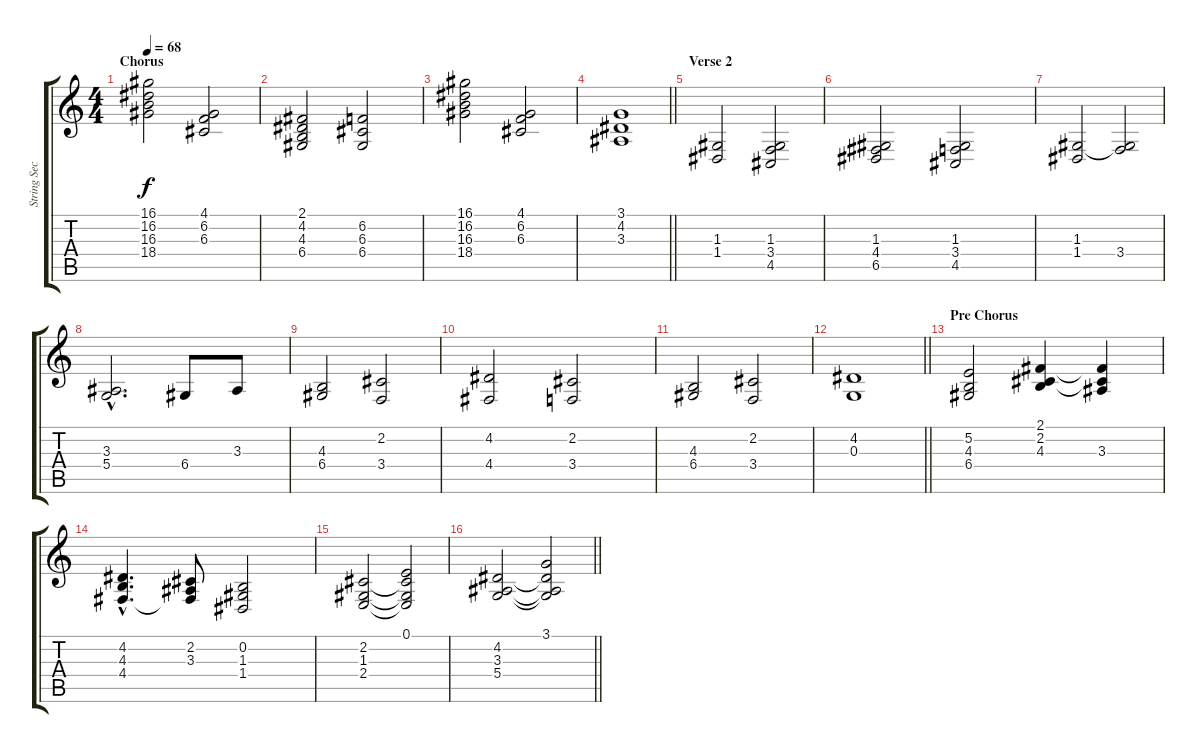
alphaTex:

\track ("String Section" "String Sec") {instrument stringensemble1}
\staff {score tabs}
\tuning (E4 B3 G3 D3 A2 E2) {hide}
\ts (4 4)
\section ("" "Chorus")
\tempo 68
\clef g2
\ks c
(16.1 16.2 16.3 18.4).2{dy f} (4.1 6.2 6.3).2 |
(2.1 4.2 4.3 6.4).2 (6.2 6.3 6.4).2 |
(16.1 16.2 16.3 18.4).2 (4.1 6.2 6.3).2 |
\barLineRight lightlight
(3.1 4.2 3.3).1 |
\section ("" "Verse 2")
(1.3 1.4).2 (1.3 3.4 4.5).2 |
(1.3 4.4 6.5).2 (1.3 3.4 4.5).2 |
(1.3 1.4).2 (1.3{t} 3.4).2 |
(3.3{hac} 5.4{hac}).2{d} 6.4.8 3.3.8 |
(4.3 6.4).2 (2.2 3.4).2 |
(4.2 4.4).2 (2.2 3.4).2 |
(4.3 6.4).2 (2.2 3.4).2 |
\barLineRight lightlight
(4.2 0.3).1 |
\section ("" "Pre Chorus")
(5.2 4.3 6.4).2 (2.1 2.2 4.3).4 (2.1{t} 2.2{t} 3.3).4 |
(4.2{hac} 4.3{hac} 4.4{hac}).4{d} (2.2 3.3 4.4{t}).8 (0.2 1.3 1.4).2 |
(2.2 1.3 2.4).2 (0.1 2.2{t} 1.3{t} 2.4{t}).2 |
\barLineRight lightlight
(4.2 3.3 5.4).2 (3.1 4.2{t} 3.3{t} 5.4{t}).2
